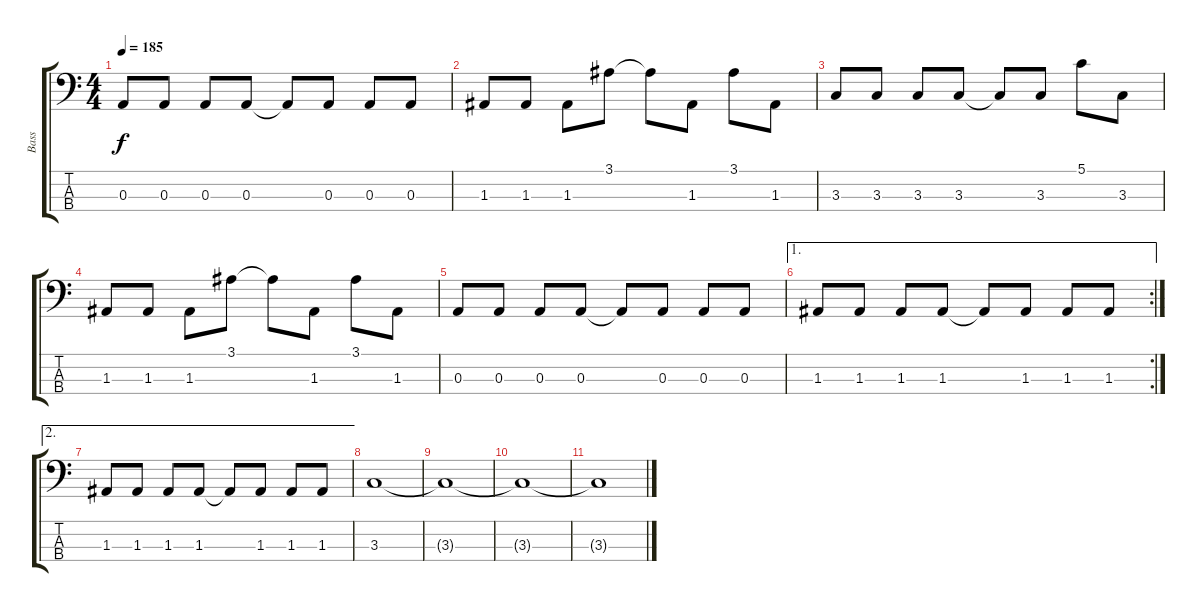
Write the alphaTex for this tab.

\track ("Bass" "Bass") {instrument electricbasspick}
\staff {score tabs}
\tuning (G2 D2 A1 E1) {hide}
\ts (4 4)
\tempo 185
\clef f4
\ks c
0.3.8{dy f} 0.3.8 0.3.8 0.3.8 0.3{t}.8 0.3.8 0.3.8 0.3.8 |
1.3.8 1.3.8 1.3.8 3.1.8 3.1{t}.8 1.3.8 3.1.8 1.3.8 |
3.3.8 3.3.8 3.3.8 3.3.8 3.3{t}.8 3.3.8 5.1.8 3.3.8 |
1.3.8 1.3.8 1.3.8 3.1.8 3.1{t}.8 1.3.8 3.1.8 1.3.8 |
0.3.8 0.3.8 0.3.8 0.3.8 0.3{t}.8 0.3.8 0.3.8 0.3.8 |
\ae 1
\rc 2
1.3.8 1.3.8 1.3.8 1.3.8 1.3{t}.8 1.3.8 1.3.8 1.3.8 |
\ae 2
1.3.8 1.3.8 1.3.8 1.3.8 1.3{t}.8 1.3.8 1.3.8 1.3.8 |
3.3.1 |
3.3{t}.1 |
3.3{t}.1 |
3.3{t}.1{volume 0}
